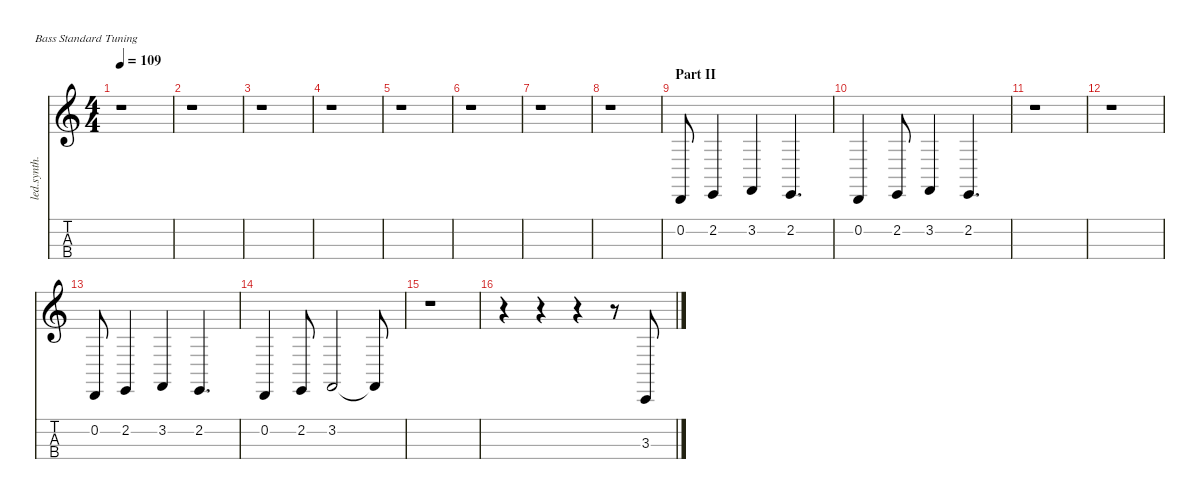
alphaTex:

\defaultSystemsLayout 4
\hideDynamics
\bracketExtendMode nobrackets
\otherSystemsTrackNameOrientation horizontal
\track ("Vocals Low" "led.synth.") {instrument lead1square}
\staff {score tabs}
\tuning (G2 D2 A1 E1)
\ts (4 4)
\tempo 109
\clef g2
\ks c
r.1{dy f} |
r.1 |
r.1 |
r.1 |
r.1 |
r.1 |
r.1 |
r.1 |
\section ("" "Part II")
0.2.8 2.2.4 3.2.4 2.2.4{d} |
0.2.4 2.2.8 3.2.4 2.2.4{d} |
r.1 |
r.1 |
0.2.8 2.2.4 3.2.4 2.2.4{d} |
0.2.4 2.2.8 3.2.2 3.2{t}.8 |
r.1 |
r.4 r.4 r.4 r.8 3.3.8
